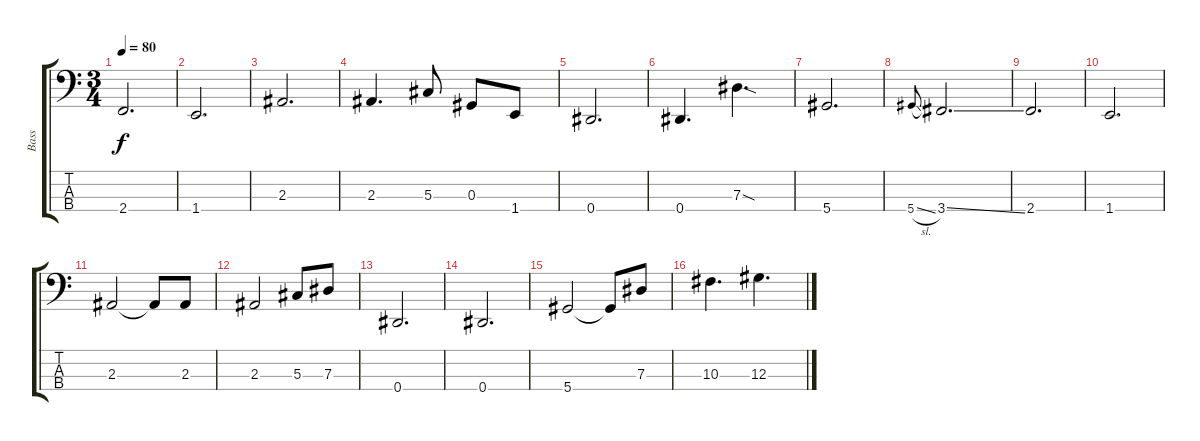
\track ("Bass" "Bass") {instrument electricbassfinger}
\staff {score tabs}
\tuning (Gb2 Db2 Ab1 Eb1) {hide}
\ts (3 4)
\tempo 80
\clef f4
\ks c
2.4.2{d dy f} |
1.4.2{d} |
2.3.2{d} |
2.3.4{d} 5.3.8 0.3.8 1.4.8 |
0.4.2{d} |
0.4.4{d} 7.3{sod}.4{d} |
5.4.2{d} |
5.4{sl}.8{gr onbeat} 3.4{ss}.2{d} |
2.4.2{d} |
1.4.2{d} |
2.3.2 2.3{t}.8 2.3.8 |
2.3.2 5.3.8 7.3.8 |
0.4.2{d} |
0.4.2{d} |
5.4.2 5.4{t}.8 7.3.8 |
10.3.4{d} 12.3{ss}.4{d}
